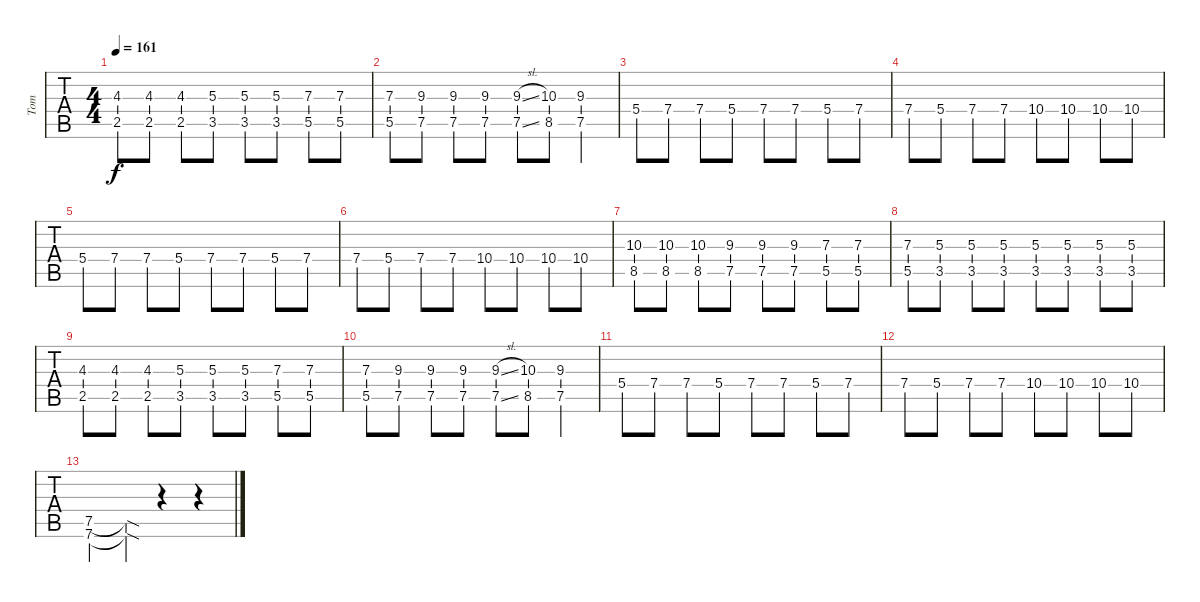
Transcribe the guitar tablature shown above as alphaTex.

\track ("Tom" "Tom") {instrument distortionguitar}
\staff {tabs}
\tuning (D4 A3 F3 C3 G2 C2) {hide}
\ts (4 4)
\tempo 161
\clef g2
\ks c
(4.3 2.5).8{dy f} (4.3 2.5).8 (4.3 2.5).8 (5.3 3.5).8 (5.3 3.5).8 (5.3 3.5).8 (7.3 5.5).8 (7.3 5.5).8 |
(7.3 5.5).8 (9.3 7.5).8 (9.3 7.5).8 (9.3 7.5).8 (9.3{sl} 7.5{sl}).8 (10.3 8.5).8 (9.3 7.5).4 |
5.4.8 7.4.8 7.4.8 5.4.8 7.4.8 7.4.8 5.4.8 7.4.8 |
7.4.8 5.4.8 7.4.8 7.4.8 10.4.8 10.4.8 10.4.8 10.4.8 |
5.4.8 7.4.8 7.4.8 5.4.8 7.4.8 7.4.8 5.4.8 7.4.8 |
7.4.8 5.4.8 7.4.8 7.4.8 10.4.8 10.4.8 10.4.8 10.4.8 |
(10.3 8.5).8 (10.3 8.5).8 (10.3 8.5).8 (9.3 7.5).8 (9.3 7.5).8 (9.3 7.5).8 (7.3 5.5).8 (7.3 5.5).8 |
(7.3 5.5).8 (5.3 3.5).8 (5.3 3.5).8 (5.3 3.5).8 (5.3 3.5).8 (5.3 3.5).8 (5.3 3.5).8 (5.3 3.5).8 |
(4.3 2.5).8 (4.3 2.5).8 (4.3 2.5).8 (5.3 3.5).8 (5.3 3.5).8 (5.3 3.5).8 (7.3 5.5).8 (7.3 5.5).8 |
(7.3 5.5).8 (9.3 7.5).8 (9.3 7.5).8 (9.3 7.5).8 (9.3{sl} 7.5{sl}).8 (10.3 8.5).8 (9.3 7.5).4 |
5.4.8 7.4.8 7.4.8 5.4.8 7.4.8 7.4.8 5.4.8 7.4.8 |
7.4.8 5.4.8 7.4.8 7.4.8 10.4.8 10.4.8 10.4.8 10.4.8 |
(7.5 7.6).4 (7.5{sod t} 7.6{sod t}).4 r.4 r.4
